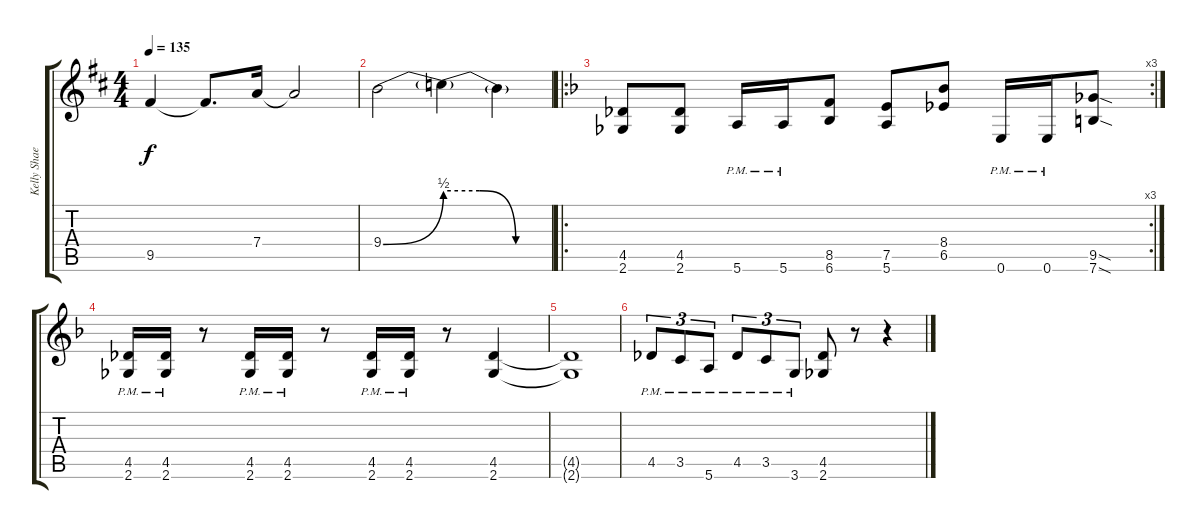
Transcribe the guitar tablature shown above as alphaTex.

\track ("Kelly Shaefer rhythm" "Kelly Shae") {instrument distortionguitar}
\staff {score tabs}
\tuning (E4 B3 G3 D3 A2 E2) {hide}
\ts (4 4)
\tempo 135
\clef g2
\ks d
9.5.4{dy f} 9.5{t}.8{d} 7.4.16 7.4{t}.2 |
9.4{be (bend 0 0 60 2)}.2 9.4{be (custom 0 2 20 2 40 0 60 0) t}.4 9.4{t}.4 |
\ro
\rc 3
\ks f
(4.5 2.6).8 (4.5 2.6).8 5.6{pm}.16 5.6{pm}.16 (8.5 6.6).8 (7.5 5.6).8 (8.4 6.5).8 0.6{pm}.16 0.6{pm}.16 (9.5{sod} 7.6{sod}).8 |
(4.5{pm} 2.6{pm}).16 (4.5{pm} 2.6{pm}).16 r.8 (4.5{pm} 2.6{pm}).16 (4.5{pm} 2.6{pm}).16 r.8 (4.5{pm} 2.6{pm}).16 (4.5{pm} 2.6{pm}).16 r.8 (4.5 2.6).4 |
(4.5{t} 2.6{t}).1 |
4.5{pm}.8{tu (3 2)} 3.5{pm}.8{tu (3 2)} 5.6{pm}.8{tu (3 2)} 4.5{pm}.8{tu (3 2)} 3.5{pm}.8{tu (3 2)} 3.6{pm}.8{tu (3 2)} (4.5 2.6).8 r.8 r.4
